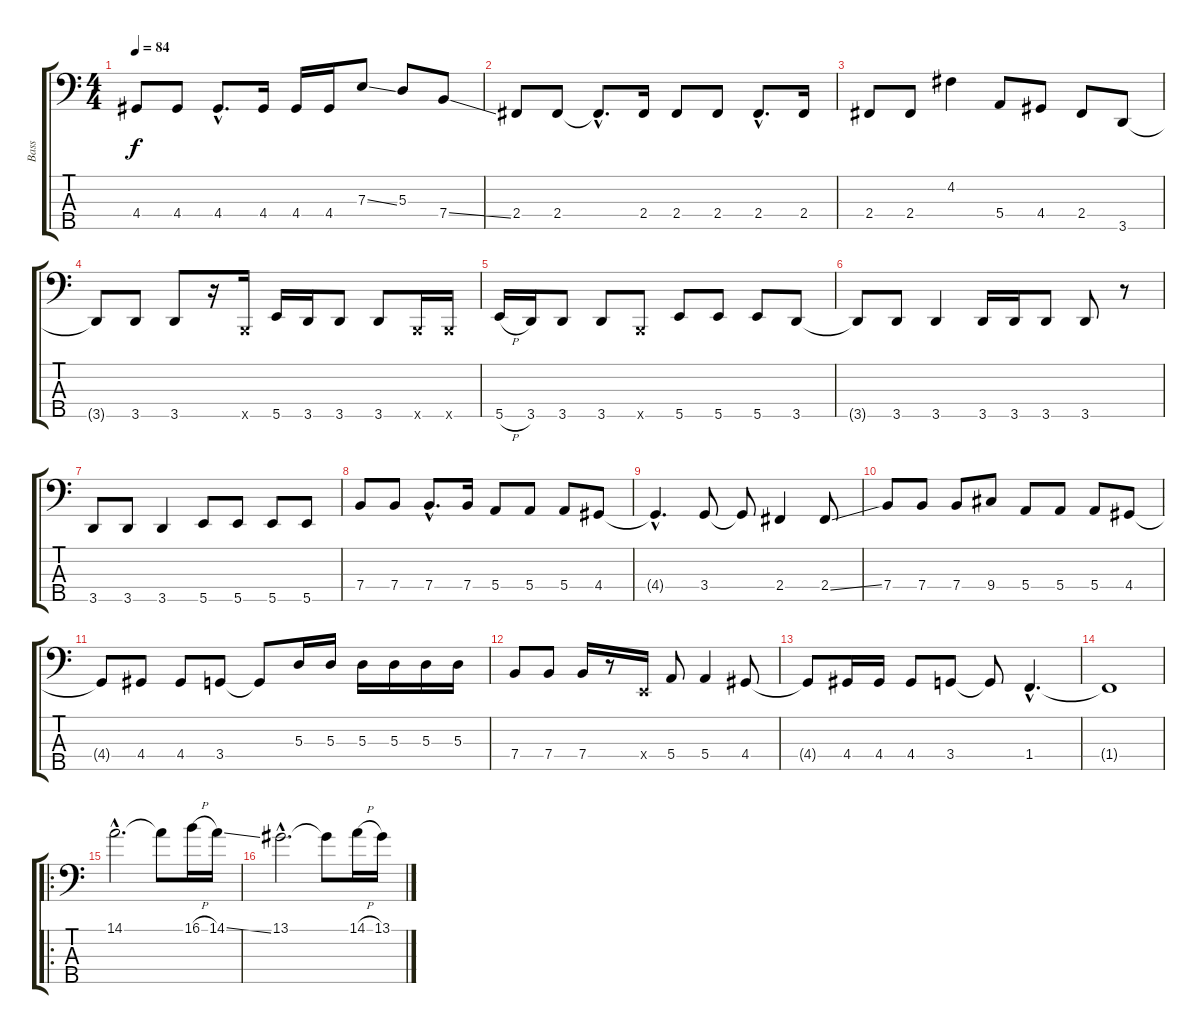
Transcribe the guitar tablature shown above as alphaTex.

\track ("Bass" "Bass") {instrument electricbassfinger}
\staff {score tabs}
\tuning (G2 D2 A1 E1 B0) {hide}
\ts (4 4)
\tempo 84
\clef f4
\ks c
4.4.8{dy f} 4.4.8 4.4{hac}.8{d} 4.4.16 4.4.16 4.4.16 7.3{ss}.8 5.3.8 7.4{ss}.8 |
2.4.8 2.4.8 2.4{hac t}.8{d} 2.4.16 2.4.8 2.4.8 2.4{hac}.8{d} 2.4.16 |
2.4.8 2.4.8 4.2.4 5.4.8 4.4.8 2.4.8 3.5.8 |
3.5{t}.8 3.5.8 3.5.8 r.16 0.5{x}.16 5.5.16 3.5.16 3.5.8 3.5.8 0.5{x}.16 0.5{x}.16 |
5.5{h}.16 3.5.16 3.5.8 3.5.8 0.5{x}.8 5.5.8 5.5.8 5.5.8 3.5.8 |
3.5{t}.8 3.5.8 3.5.4 3.5.16 3.5.16 3.5.8 3.5.8 r.8 |
3.5.8 3.5.8 3.5.4 5.5.8 5.5.8 5.5.8 5.5.8 |
7.4.8 7.4.8 7.4{hac}.8{d} 7.4.16 5.4.8 5.4.8 5.4.8 4.4.8 |
4.4{hac t}.4{d} 3.4.8 3.4{t}.8 2.4.4 2.4{ss}.8 |
7.4.8 7.4.8 7.4.8 9.4.8 5.4.8 5.4.8 5.4.8 4.4.8 |
4.4{t}.8 4.4.8 4.4.8 3.4.8 3.4{t}.8 5.3.16 5.3.16 5.3.16 5.3.16 5.3.16 5.3.16 |
7.4.8 7.4.8 7.4.16 r.8 0.4{x}.16 5.4.8 5.4.4 4.4.8 |
4.4{t}.8 4.4.16 4.4.16 4.4.8 3.4.8 3.4{t}.8 1.4{hac}.4{d} |
1.4{t}.1 |
\ro
14.1{hac}.2{d} 14.1{t}.8 16.1{h}.16 14.1{ss}.16 |
13.1{hac}.2{d} 13.1{t}.8 14.1{h}.16 13.1.16
